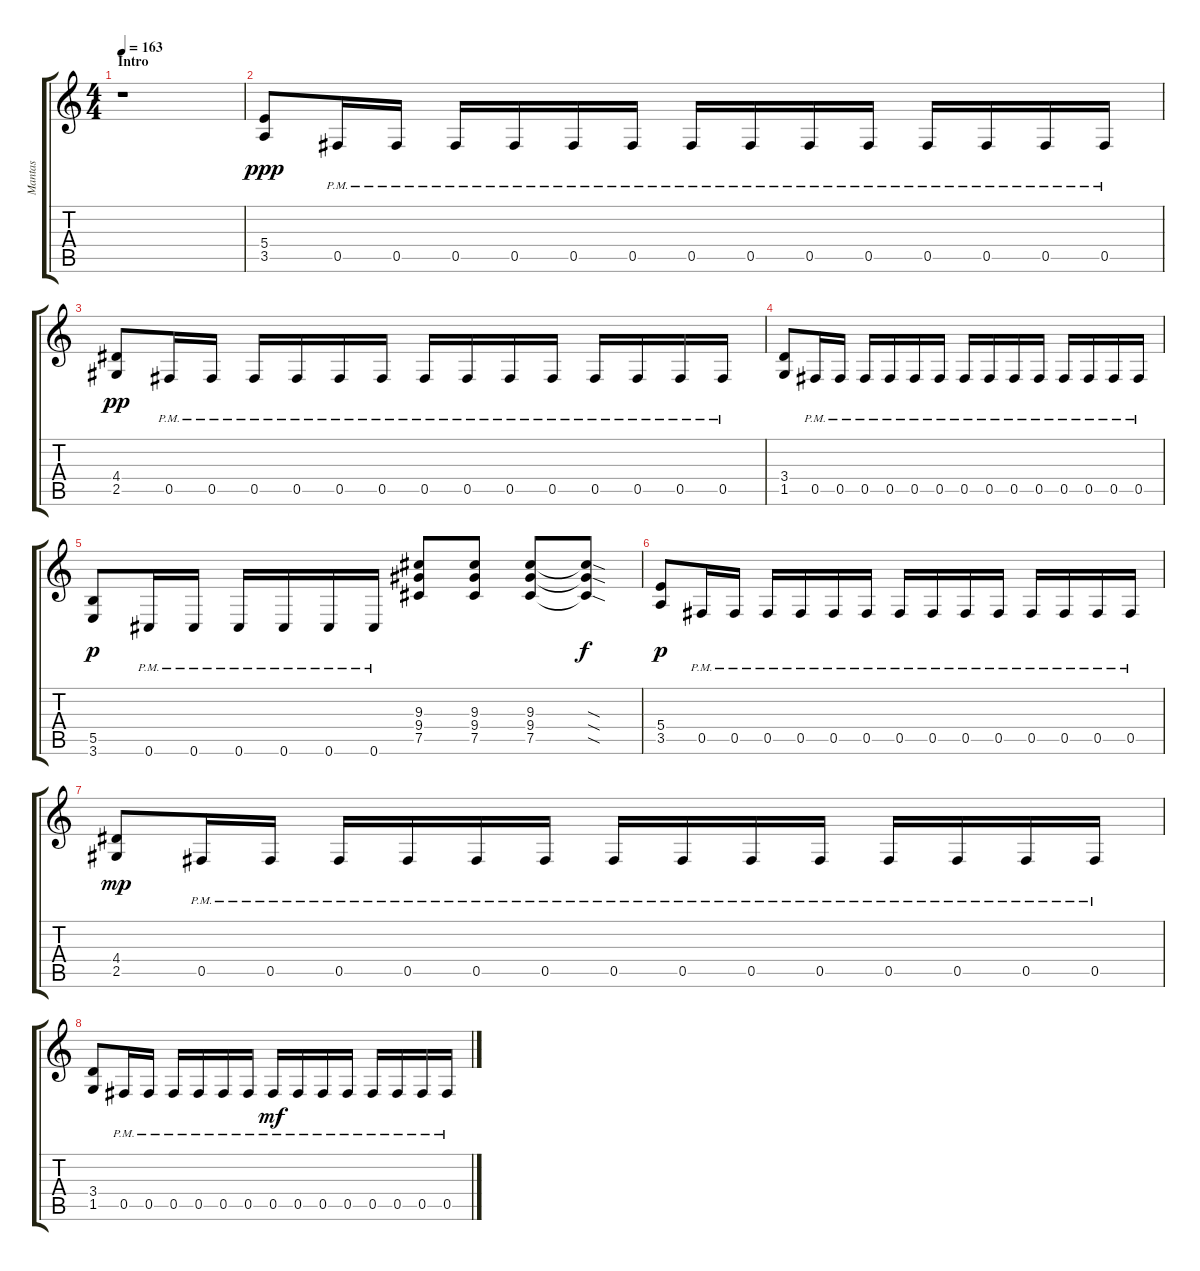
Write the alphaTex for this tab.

\track ("Mantas" "Mantas") {instrument overdrivenguitar}
\staff {score tabs}
\tuning (Db4 Ab3 E3 B2 Gb2 Db2) {hide}
\ts (4 4)
\section ("" "Intro")
\tempo 163
\clef g2
\ks c
r.1{dy ppp instrument overdrivenguitar} |
(5.4 3.5).8 0.5{pm}.16 0.5{pm}.16 0.5{pm}.16 0.5{pm}.16 0.5{pm}.16 0.5{pm}.16 0.5{pm}.16 0.5{pm}.16 0.5{pm}.16 0.5{pm}.16 0.5{pm}.16 0.5{pm}.16 0.5{pm}.16 0.5{pm}.16 |
(4.4 2.5).8{dy pp} 0.5{pm}.16 0.5{pm}.16 0.5{pm}.16 0.5{pm}.16 0.5{pm}.16 0.5{pm}.16 0.5{pm}.16 0.5{pm}.16 0.5{pm}.16 0.5{pm}.16 0.5{pm}.16 0.5{pm}.16 0.5{pm}.16 0.5{pm}.16 |
(3.4 1.5).8 0.5{pm}.16 0.5{pm}.16 0.5{pm}.16 0.5{pm}.16 0.5{pm}.16 0.5{pm}.16 0.5{pm}.16 0.5{pm}.16 0.5{pm}.16 0.5{pm}.16 0.5{pm}.16 0.5{pm}.16 0.5{pm}.16 0.5{pm}.16 |
(5.5 3.6).8{dy p} 0.6{pm}.16 0.6{pm}.16 0.6{pm}.16 0.6{pm}.16 0.6{pm}.16 0.6{pm}.16 (9.3 9.4 7.5).8 (9.3 9.4 7.5).8 (9.3 9.4 7.5).8 (9.3{sod t} 9.4{sod t} 7.5{sod t}).8{dy f} |
(5.4 3.5).8{dy p} 0.5{pm}.16 0.5{pm}.16 0.5{pm}.16 0.5{pm}.16 0.5{pm}.16 0.5{pm}.16 0.5{pm}.16 0.5{pm}.16 0.5{pm}.16 0.5{pm}.16 0.5{pm}.16 0.5{pm}.16 0.5{pm}.16 0.5{pm}.16 |
(4.4 2.5).8{dy mp} 0.5{pm}.16 0.5{pm}.16 0.5{pm}.16 0.5{pm}.16 0.5{pm}.16 0.5{pm}.16 0.5{pm}.16 0.5{pm}.16 0.5{pm}.16 0.5{pm}.16 0.5{pm}.16 0.5{pm}.16 0.5{pm}.16 0.5{pm}.16 |
(3.4 1.5).8 0.5{pm}.16 0.5{pm}.16 0.5{pm}.16 0.5{pm}.16 0.5{pm}.16 0.5{pm}.16 0.5{pm}.16{dy mf} 0.5{pm}.16 0.5{pm}.16 0.5{pm}.16 0.5{pm}.16 0.5{pm}.16 0.5{pm}.16 0.5{pm}.16
